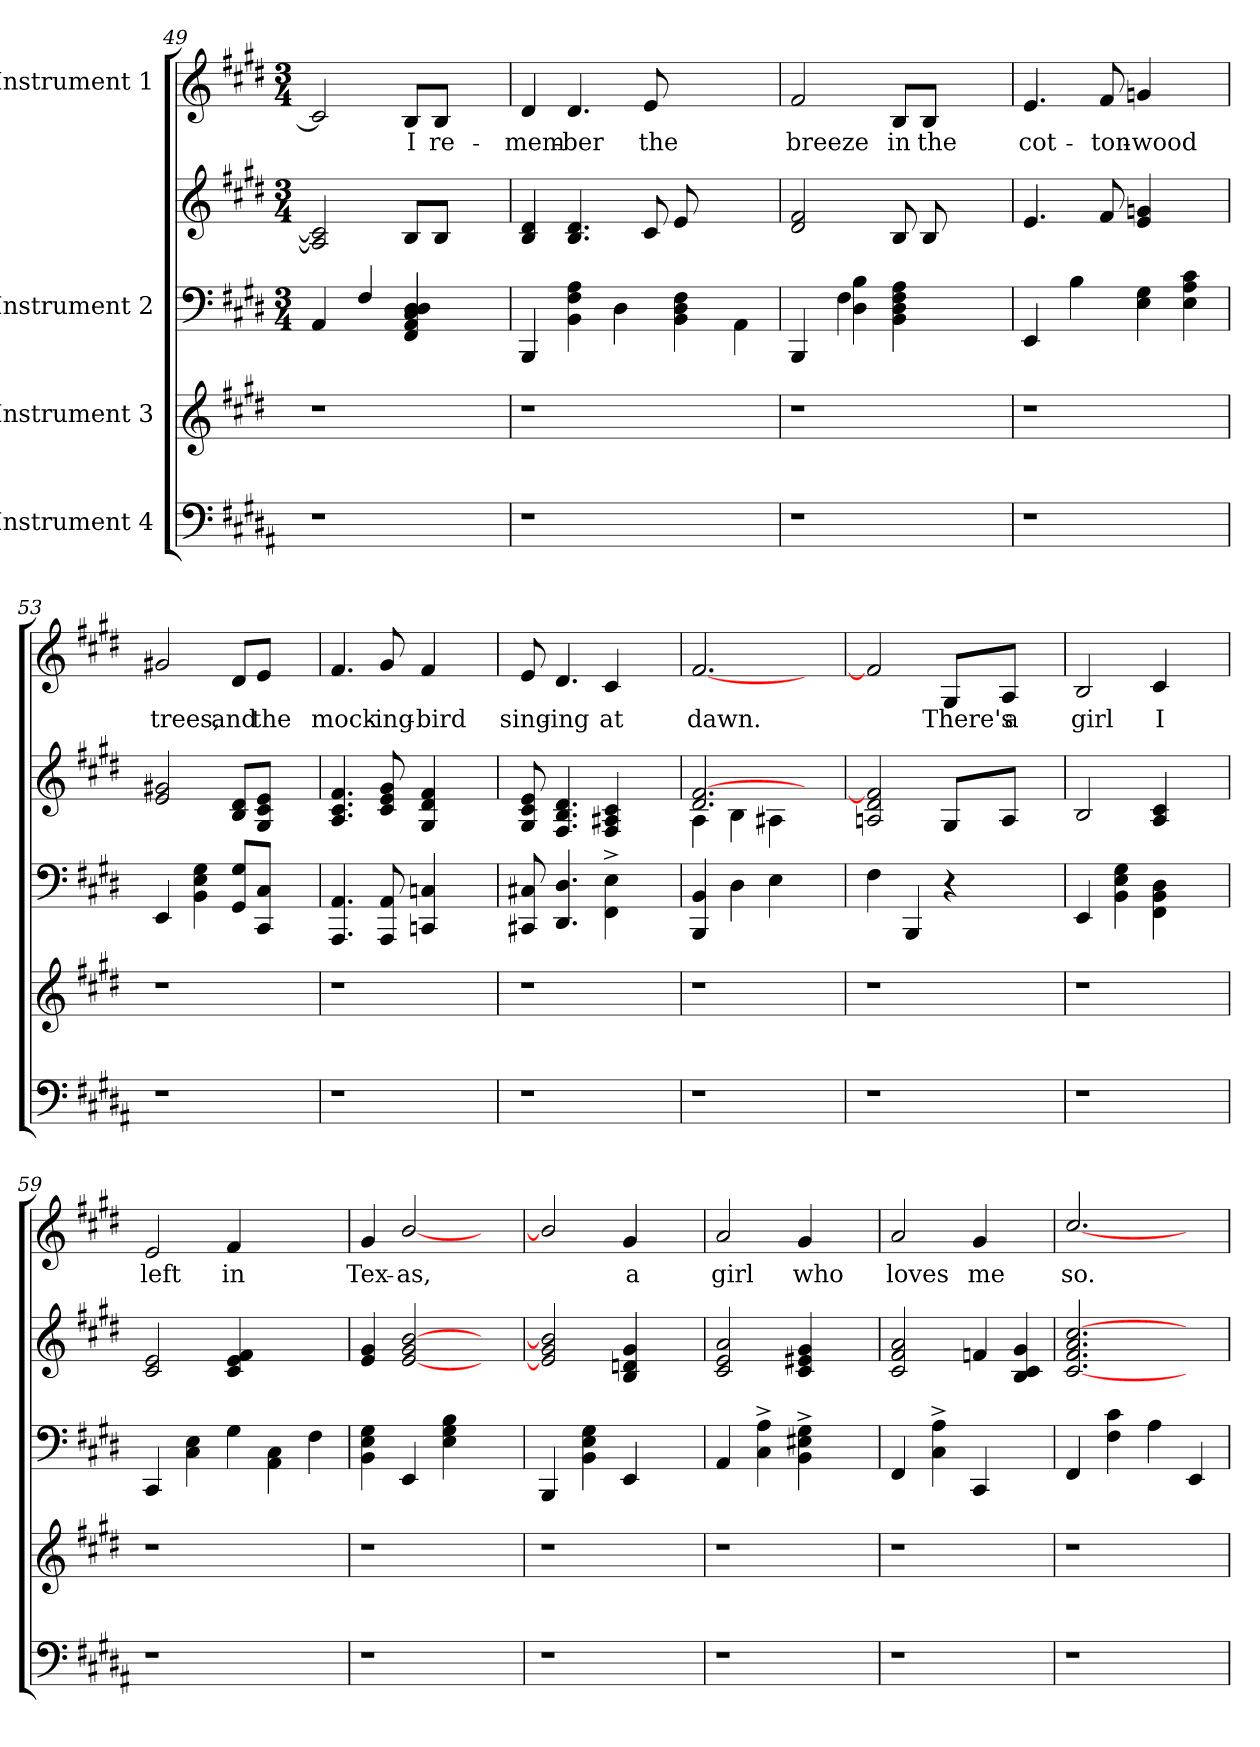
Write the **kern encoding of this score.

**kern	**kern	**kern	**kern	**kern	**text
*part4	*part3	*part2	*part2	*part1	*part1
*staff5	*staff4	*staff3	*staff2	*staff1	*staff1
*I"Instrument 4	*I"Instrument 3	*I"Instrument 2	*	*I"Instrument 1	*
*clefF4	*clefG2	*clefF4	*clefG2	*clefG2	*
*ITrd-3c-5	*	*	*	*	*
*k[f#c#g#d#]	*k[f#c#g#d#]	*k[f#c#g#d#]	*k[f#c#g#d#]	*k[f#c#g#d#]	*
*E:	*E:	*E:	*E:	*E:	*
*	*	*M3/4	*M3/4	*M3/4	*
=49	=49	=49	=49	=49	=49
*	*	*^	*^	*	*
1r	1r	2ryy	4AA/	2A/] 2c#/]	2ryy	2c#/]	.
.	.	.	4F#/	.	.	.	.
!	!	!	!	!	!	!	!LO:LY:b:rj
.	.	4D#/ 4AA/ 4FF#/	4C#/ 4D#/	4ryy	8B/L	8B/L	I
!	!	!	!	!	!	!	!LO:LY:b
.	.	.	.	.	8B/J	8B/J	re-
.	.	4ryy	4ryy	4ryy	4ryy	4ryy	.
!!LO:LB:g=z
=50	=50	=50	=50	=50	=50	=50	=50
!	!	!	!	!	!	!	!LO:LY:b
*	*	*v	*v	*	*	*	*
*	*	*	*v	*v	*	*
1r	1r	4BBB/	4B/ 4d#/	4d#/	-mem-
!	!	!	!	!	!LO:LY:b:cj
.	.	4BB\ 4A\ 4F#\	4.B/ 4.d#/	4.d#/	-ber
.	.	4D#\	.	.	.
!	!	!	!	!	!LO:LY:b
.	.	.	8c#/	8e/	the
.	.	4D#\ 4BB\ 4F#\	8e/	2ryy	.
.	.	.	4.ryy	.	.
4ryy	4ryy	4AA\	.	.	.
=51	=51	=51	=51	=51	=51
*	*	*^	*^	*	*
!	!	!	!	!	!	!	!LO:LY:b
1r	1r	2ryy	4BBB/	2d#/ 2f#/	2ryy	2f#/	breeze
.	.	.	4F#\	.	.	.	.
!	!	!	!	!	!	!	!LO:LY:b:cj
.	.	4A\ 4F#\ 4D#\ 4BB\	4D#\ 4B\	8ryy	8B/	8B/L	in
!	!	!	!	!	!	!	!LO:LY:b
.	.	.	.	8B/	4ryy	8B/J	the
.	.	4ryy	4ryy	4ryy	.	4ryy	.
.	.	.	.	.	8ryy	.	.
*	*	*v	*v	*	*	*	*
=52	=52	=52	=52	=52	=52	=52
!	!	!	!	!	!	!LO:LY:b
*	*	*	*v	*v	*	*
1r	1r	4EE/	4.e/	4.e/	cot-
.	.	4B\	.	.	.
!	!	!	!	!	!LO:LY:b
.	.	.	8f#/	8f#/	-ton-
!	!	!	!	!	!LO:LY:b:cj
.	.	4G#\ 4E\	4gn/ 4e/	4gn/	-wood
.	.	4c#\ 4A\ 4E\	4ryy	4ryy	.
=53	=53	=53	=53	=53	=53
!	!	!	!	!	!LO:LY:b:cj
1r	1r	4EE/	2e/ 2g#X/	2g#X/	trees,
.	.	4E\ 4BB\ 4G#\	.	.	.
!	!	!	!	!	!LO:LY:b
.	.	8G#/ 8GG#/L	8d#/ 8B/L	8d#/L	and
!	!	!	!	!	!LO:LY:b
.	.	8C#/ 8CC#/J	8c#/ 8e/ 8G#/J	8e/J	the
.	.	4ryy	4ryy	4ryy	.
=54	=54	=54	=54	=54	=54
!	!	!	!	!	!LO:LY:b
1r	1r	4.AA/ 4.AAA/	4.f#/ 4.c#/ 4.A/	4.f#/	mock-
!	!	!	!	!	!LO:LY:b:cj
.	.	8AAA/ 8AA/	8c#/ 8g#/ 8e/	8g#/	-ing-
!	!	!	!	!	!LO:LY:b
.	.	4CCn/ 4Cn/	4f#/ 4d#/ 4G#/	4f#/	-bird
.	.	4ryy	4ryy	4ryy	.
!!LO:LB:g=z
=55	=55	=55	=55	=55	=55
!	!	!	!	!	!LO:LY:b
1r	1r	8C#X/ 8CC#X/	8G#/ 8c#/ 8e/	8e/	sing-
!	!	!	!	!	!LO:LY:b:cj
.	.	4.D#/ 4.DD#/	4.d#/ 4.F#/ 4.B/	4.d#/	-ing
!	!	!	!	!	!LO:LY:b:cj
.	.	4E\^> 4FF#\^>	4F#/ 4c#/ 4A#X/	4c#/	at
.	.	4ryy	4ryy	4ryy	.
=56	=56	=56	=56	=56	=56
*	*	*	*^	*	*
!	!	!	!	!	!	!LO:LY:b
1r	1r	4BBB/ 4BB/	2.d#/ [>2.f#/	4A\	[<2.f#/	dawn.
.	.	4D#\	.	4B\	.	.
.	.	4E\	.	4A#X\	.	.
.	.	4ryy	4ryy	4ryy	4ryy	.
=57	=57	=57	=57	=57	=57	=57
*	*	*^	*	*	*	*
1r	1r	4ryy	4F#\	2An/ 2d#/ 2f#/]	2ryy	2f#/]	.
.	.	4BBB/	4ryy	.	.	.	.
!	!	!	!	!	!	!	!LO:LY:b
.	.	4r	2ryy	4ryy	8G#/L	8G#/L	There's
!	!	!	!	!	!	!	!LO:LY:b:cj
.	.	.	.	.	8A/J	8A/J	a
.	.	4ryy	.	4ryy	4ryy	4ryy	.
*	*	*v	*v	*	*	*	*
=58	=58	=58	=58	=58	=58	=58
!	!	!	!	!	!	!LO:LY:b
*	*	*	*v	*v	*	*
1r	1r	4EE/	2B/	2B/	girl
.	.	4E\ 4BB\ 4G#\	.	.	.
!	!	!	!	!	!LO:LY:b:rj
.	.	4D#\ 4BB\ 4FF#\	4c#/ 4A/	4c#/	I
.	.	4ryy	4ryy	4ryy	.
=59	=59	=59	=59	=59	=59
!	!	!	!	!	!LO:LY:b
1r	1r	4CC#/	2c#/ 2e/	2e/	left
.	.	4E\ 4C#\	.	.	.
!	!	!	!	!	!LO:LY:b:cj
.	.	4G#\	4c#/ 4e/ 4f#/	4f#/	in
.	.	4C#\ 4AA\	2ryy	2ryy	.
4ryy	4ryy	4F#\	.	.	.
!!LO:PB:g=z
=60	=60	=60	=60	=60	=60
!	!	!	!	!	!LO:LY:b
1r	1r	4BB\ 4E\ 4G#\	4e/ 4g#/	4g#/	Tex-
!	!	!	!	!	!LO:LY:b:cj
.	.	4EE/	[>2b/ 2g#/ [<2e/	[<2b/	-as,
.	.	4G#\ 4E\ 4B\	.	.	.
.	.	4ryy	4ryy	4ryy	.
=61	=61	=61	=61	=61	=61
1r	1r	4BBB/	2e/] 2g#/ 2b/]	2b/]	.
.	.	4BB\ 4G#\ 4E\	.	.	.
!	!	!	!	!	!LO:LY:b:cj
.	.	4EE/	4dn/ 4B/ 4g#/	4g#/	a
.	.	4ryy	4ryy	4ryy	.
=62	=62	=62	=62	=62	=62
!	!	!	!	!	!LO:LY:b
1r	1r	4AA/	2e/ 2c#/ 2a/	2a/	girl
.	.	4A\^< 4C#\^<	.	.	.
!	!	!	!	!	!LO:LY:b
.	.	4BB\^< 4G#\^< 4E#X\^<	4g#/ 4c#/ 4e#X/	4g#/	who
.	.	4ryy	4ryy	4ryy	.
=63	=63	=63	=63	=63	=63
!	!	!	!	!	!LO:LY:b
1r	1r	4FF#/	2c#/ 2f#/ 2a/	2a/	loves
.	.	4A\^< 4C#\^<	.	.	.
!	!	!	!	!	!LO:LY:b
.	.	4CC#/	4fn/	4g#/	me
.	.	4ryy	4B/ 4g#/ 4c#/	4ryy	.
=64	=64	=64	=64	=64	=64
!	!	!	!	!	!LO:LY:b
1r	1r	4FF#/	2.a/ 2.f#/ [<2.c#/ [>2.cc#/	[<2.cc#/	so.
.	.	4F#\ 4c#\	.	.	.
.	.	4A\	.	.	.
.	.	4EE/	4ryy	4ryy	.
=	=	=	=	=	=
*-	*-	*-	*-	*-	*-
